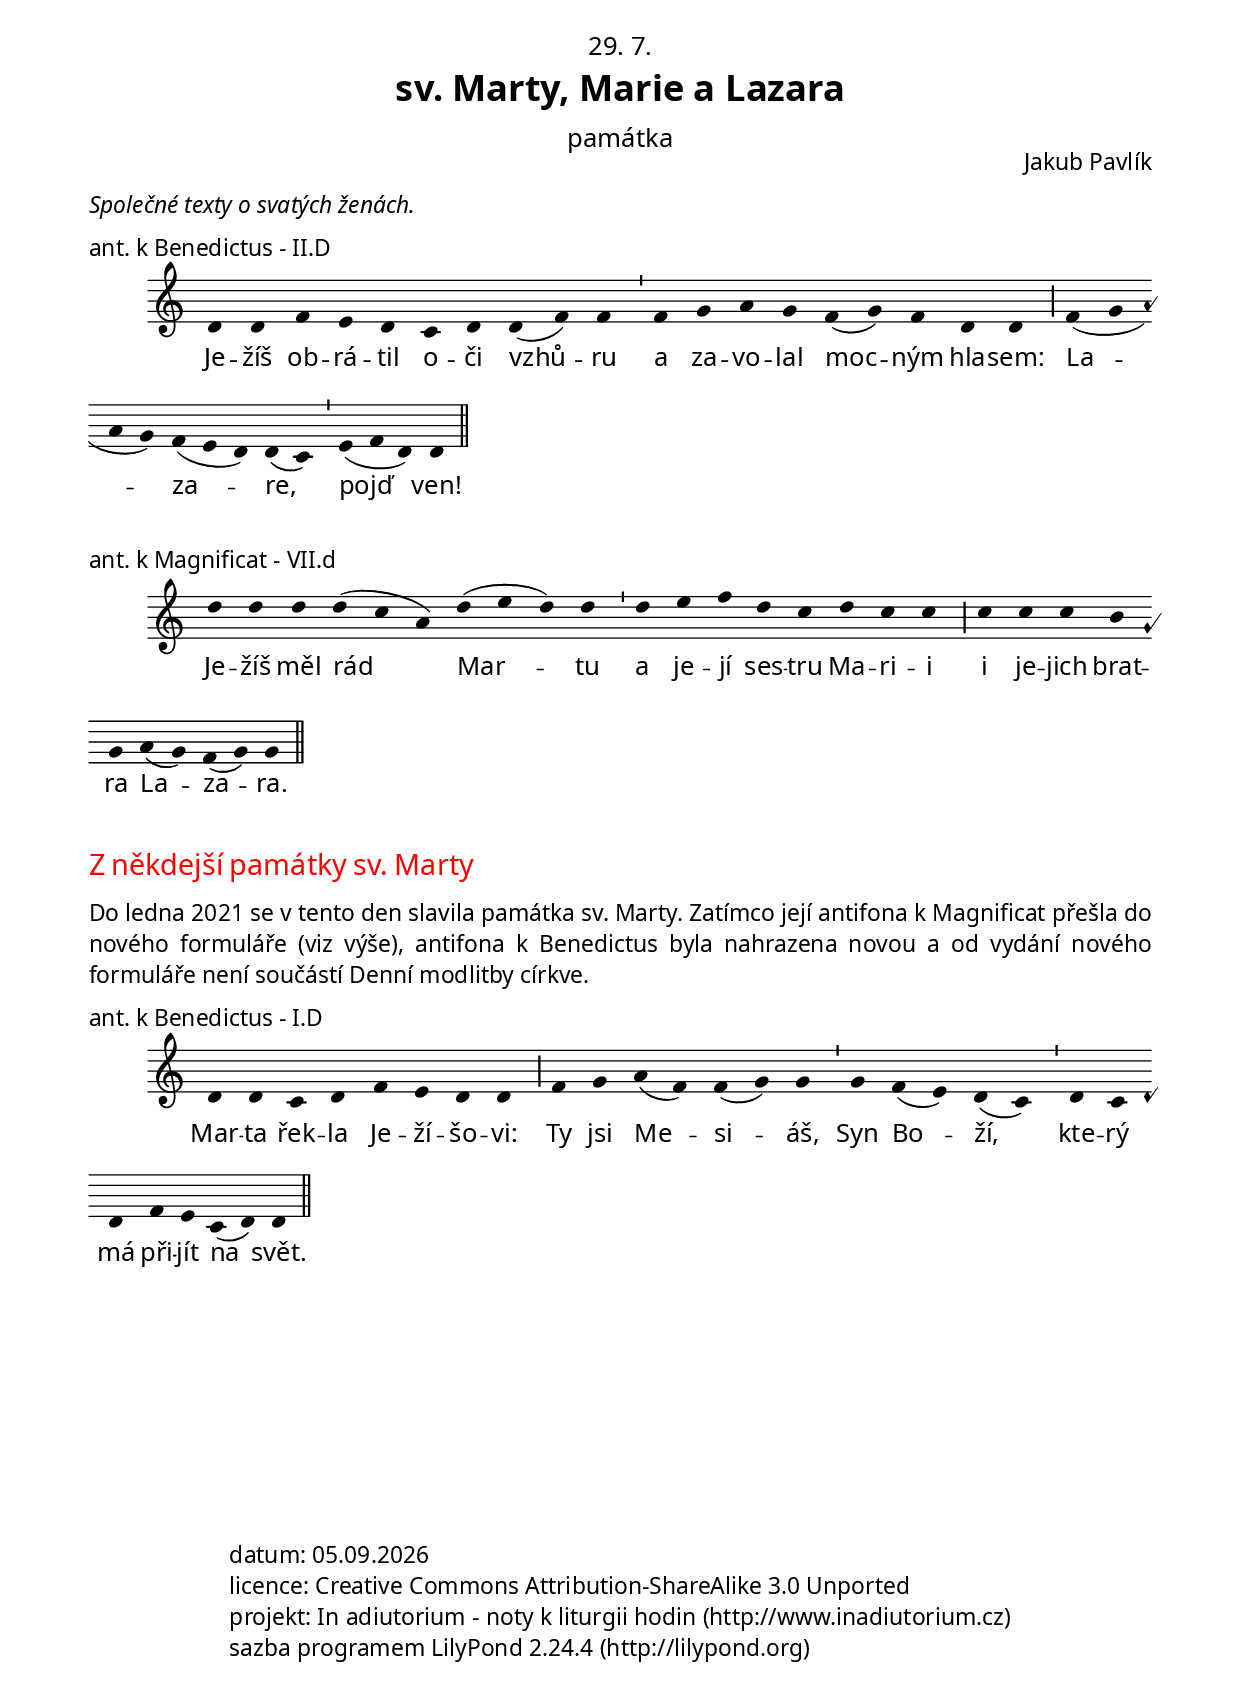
\version "2.15.40"

\include "../spolecne.ly"
\include "../dilyresponsorii.ly"

\header {
  title = \markup\titleSvatek
            "sv. Marty, Marie a Lazara"
            památka
            "29. 7."
  composer = "Jakub Pavlík"
}

\markup\communia #'(#:zena)

\score {
  \relative c' {
    \choralniRezim
    d4 d f e d c d d( f) f \barMin
    f g a g f( g) f d d \barMaior
    f( g a g) f( e d) d( c) \barMin
    e( f d) d \barFinalis
  }
  \addlyrics {
    Je -- žíš ob -- rá -- til o -- či vzhů -- ru
    a za -- vo -- lal moc -- ným hla -- sem:
    La -- za -- re,
    pojď ven!
  }
  \header {
    quid = "ant. k Benedictus"
    modus = "II"
    differentia = "D"
    psalmus = ""
    id = "aben"
    piece = \markup {\sestavTitulekBezZalmu}
  }
}

\score {
  \relative c'' {
    \choralniRezim
    d4 d d d( c a) d( e d) d \barMin
    d e f d c d c c \barMaior
    c c c b g a( g) f( g) g \barFinalis
  }
  \addlyrics {
    Je -- žíš měl rád Mar -- tu
    a je -- jí ses -- tru Ma -- ri -- i
    i je -- jich brat -- ra La -- za -- ra.
  }
  \header {
    quid = "ant. k Magnificat"
    modus = "VII"
    differentia = "d"
    psalmus = ""
    id = "amag"
    piece = \markup {\sestavTitulekBezZalmu}
  }
}

\markup\nadpisDen{Z někdejší památky sv. Marty}
\markup\justify{
  Do ledna 2021 se v tento den slavila památka sv. Marty.
  Zatímco její antifona k Magnificat přešla do nového formuláře (viz výše),
  antifona k Benedictus byla nahrazena novou
  a od vydání nového formuláře není součástí Denní modlitby církve.
}

\score {
  \relative c' {
    \choralniRezim
    d4 d c d f e d d \barMaior
    f g a( f) f( g) g \barMin
    g f( e) d( c) \barMin
    d c d f e c( d) d \barFinalis
  }
  \addlyrics {
    Mar -- ta řek -- la Je -- ží -- šo -- vi:
    Ty jsi Me -- si -- áš,
    Syn Bo -- ží,
    kte -- rý má při -- jít na svět.
  }
  \header {
    quid = "ant. k Benedictus"
    modus = "I"
    differentia = "D"
    psalmus = ""
    status = "zruseno"
    id = "marta-aben"
    piece = \markup {\sestavTitulekBezZalmu}
  }
}